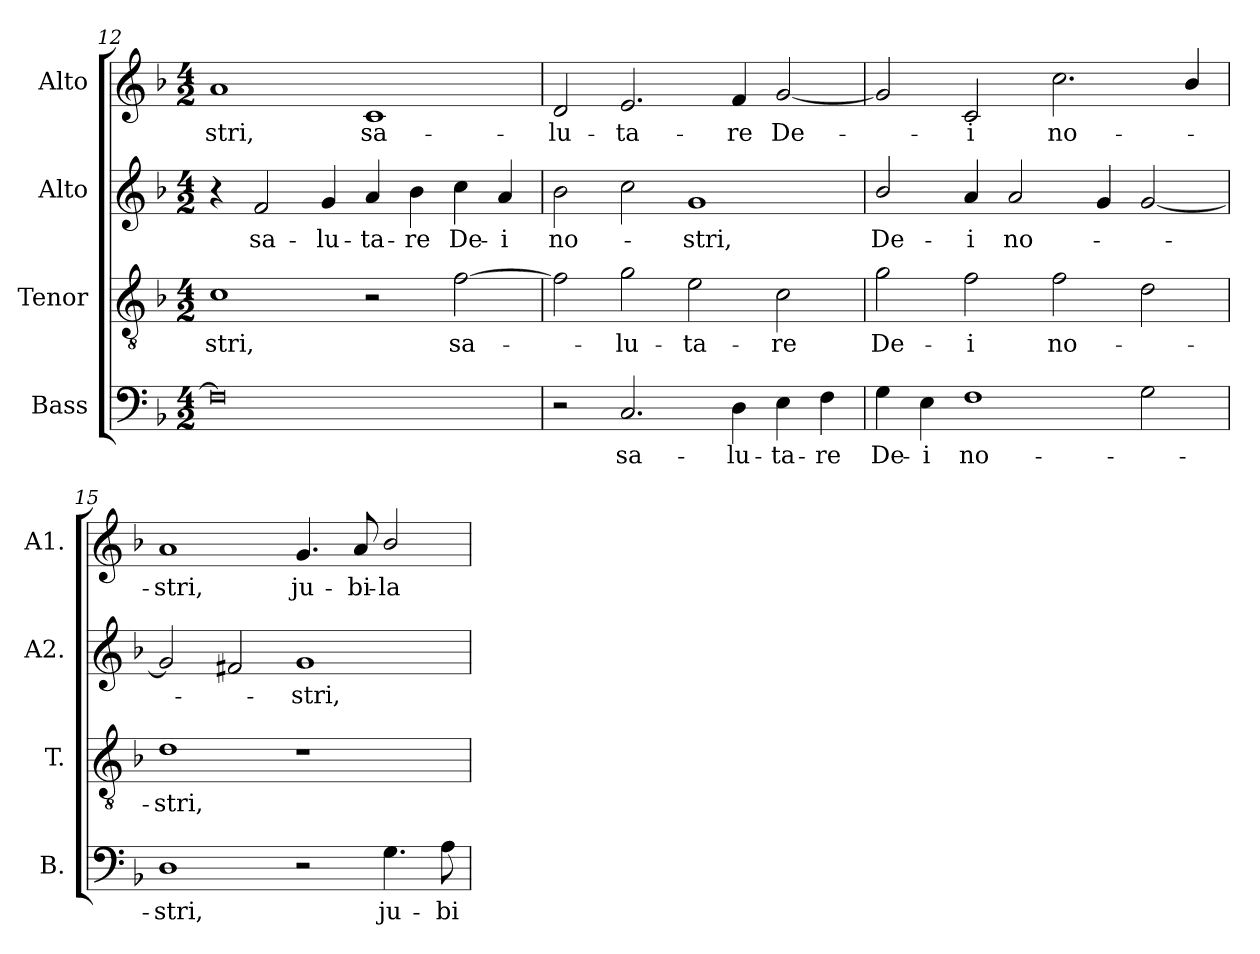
**kern	**text	**kern	**text	**kern	**text	**kern	**text
*part4	*part4	*part3	*part3	*part2	*part2	*part1	*part1
*staff4	*staff4	*staff3	*staff3	*staff2	*staff2	*staff1	*staff1
*I"Bass	*	*I"Tenor	*	*I"Alto	*	*I"Alto	*
*I'B.	*	*I'T.	*	*I'A2.	*	*I'A1.	*
*clefF4	*	*clefGv2	*	*clefG2	*	*clefG2	*
*	*	*ITrd7c12	*	*	*	*	*
*k[b-]	*	*k[b-]	*	*k[b-]	*	*k[b-]	*
*F:	*	*F:	*	*F:	*	*F:	*
*M4/2	*	*M4/2	*	*M4/2	*	*M4/2	*
=12	=12	=12	=12	=12	=12	=12	=12
!	!	!	!LO:LY:b:color=#000000	!	!	!	!
!	!	!	!	!	!	!	!LO:LY:b:color=#000000
0Fi]	.	1Ci	-stri,	4r	.	1ai	-stri,
!	!	!	!	!	!LO:LY:b:color=#000000	!	!
.	.	.	.	2fi/	sa-	.	.
!	!	!	!	!	!LO:LY:b:color=#000000	!	!
.	.	.	.	4gi/	-lu-	.	.
!	!	!	!	!	!LO:LY:b:color=#000000	!	!
!	!	!	!	!	!	!	!LO:LY:b:color=#000000
.	.	2r	.	4ai/	-ta-	1ci	sa-
!	!	!	!	!	!LO:LY:b:color=#000000	!	!
.	.	.	.	4b-i\	-re	.	.
!	!	!	!LO:LY:b:color=#000000	!	!	!	!
!	!	!	!	!	!LO:LY:b:color=#000000	!	!
.	.	[2Fi\	sa-	4cci\	De-	.	.
!	!	!	!	!	!LO:LY:b:color=#000000	!	!
.	.	.	.	4ai/	-i	.	.
!!LO:LB:g=z
=13	=13	=13	=13	=13	=13	=13	=13
!	!	!	!	!	!LO:LY:b:color=#000000	!	!
!	!	!	!	!	!	!	!LO:LY:b:color=#000000
2r	.	2Fi\]	.	2b-i\	no-	2di/	-lu-
!	!LO:LY:b:color=#000000	!	!	!	!	!	!
!	!	!	!LO:LY:b:color=#000000	!	!	!	!
!	!	!	!	!	!	!	!LO:LY:b:color=#000000
2.Ci/	sa-	2Gi\	-lu-	2cci\	.	2.ei/	-ta-
!	!	!	!LO:LY:b:color=#000000	!	!	!	!
!	!	!	!	!	!LO:LY:b:color=#000000	!	!
.	.	2Ei\	-ta-	1gi	-stri,	.	.
!	!LO:LY:b:color=#000000	!	!	!	!	!	!
!	!	!	!	!	!	!	!LO:LY:b:color=#000000
4Di\	-lu-	.	.	.	.	4fi/	-re
!	!LO:LY:b:color=#000000	!	!	!	!	!	!
!	!	!	!LO:LY:b:color=#000000	!	!	!	!
!	!	!	!	!	!	!	!LO:LY:b:color=#000000
4Ei\	-ta-	2Ci\	-re	.	.	[2gi/	De-
!	!LO:LY:b:color=#000000	!	!	!	!	!	!
4Fi\	-re	.	.	.	.	.	.
=14	=14	=14	=14	=14	=14	=14	=14
!	!LO:LY:b:color=#000000	!	!	!	!	!	!
!	!	!	!LO:LY:b:color=#000000	!	!	!	!
!	!	!	!	!	!LO:LY:b:color=#000000	!	!
4Gi\	De-	2Gi\	De-	2b-i/	De-	2gi/]	.
!	!LO:LY:b:color=#000000	!	!	!	!	!	!
4Ei\	-i	.	.	.	.	.	.
!	!LO:LY:b:color=#000000	!	!	!	!	!	!
!	!	!	!LO:LY:b:color=#000000	!	!	!	!
!	!	!	!	!	!LO:LY:b:color=#000000	!	!
!	!	!	!	!	!	!	!LO:LY:b:color=#000000
1Fi	no-	2Fi\	-i	4ai/	-i	2ci/	-i
!	!	!	!	!	!LO:LY:b:color=#000000	!	!
.	.	.	.	2ai/	no-	.	.
!	!	!	!LO:LY:b:color=#000000	!	!	!	!
!	!	!	!	!	!	!	!LO:LY:b:color=#000000
.	.	2Fi\	no-	.	.	2.cci\	no-
.	.	.	.	4gi/	.	.	.
2Gi\	.	2Di\	.	[2gi/	.	.	.
.	.	.	.	.	.	4b-i/	.
=15	=15	=15	=15	=15	=15	=15	=15
!	!LO:LY:b:color=#000000	!	!	!	!	!	!
!	!	!	!LO:LY:b:color=#000000	!	!	!	!
!	!	!	!	!	!	!	!LO:LY:b:color=#000000
1Di	-stri,	1Di	-stri,	2gi/]	.	1ai	-stri,
.	.	.	.	2f#Xi/	.	.	.
!	!	!	!	!	!LO:LY:b:color=#000000	!	!
!	!	!	!	!	!	!	!LO:LY:b:color=#000000
2r	.	1r	.	1gi	-stri,	4.gi/	ju-
!	!	!	!	!	!	!	!LO:LY:b:color=#000000
.	.	.	.	.	.	8ai/	-bi-
!	!LO:LY:b:color=#000000	!	!	!	!	!	!
!	!	!	!	!	!	!	!LO:LY:b:color=#000000
4.Gi\	ju-	.	.	.	.	2b-i/	-la-
!	!LO:LY:b:color=#000000	!	!	!	!	!	!
8Ai\	-bi-	.	.	.	.	.	.
=	=	=	=	=	=	=	=
*-	*-	*-	*-	*-	*-	*-	*-
